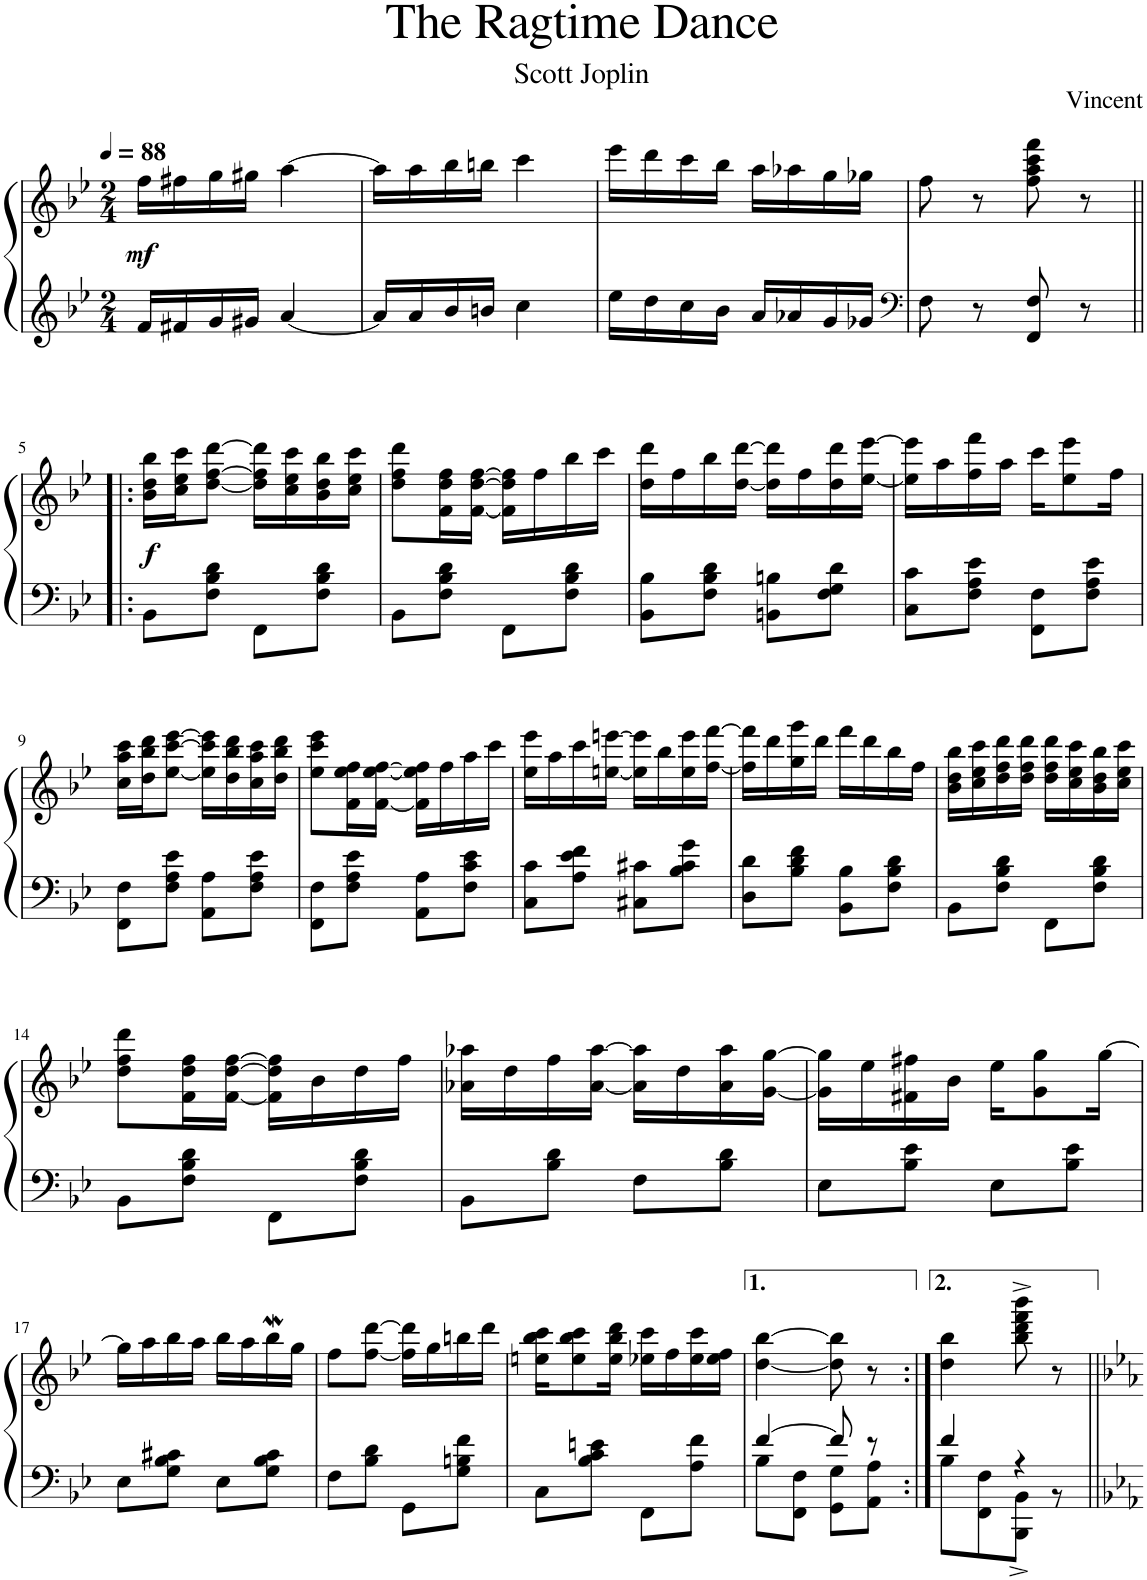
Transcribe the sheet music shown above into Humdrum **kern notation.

**kern	**kern	**dynam
*part1	*part1	*part1
*staff2	*staff1	*staff1/2
*I"Grand Piano	*	*
*I'Pno.	*	*
*clefG2	*clefG2	*
*k[b-e-]	*k[b-e-]	*
*M2/4	*M2/4	*
*MM88	*MM88	*
=1	=1	=1
!	!	!LO:DY:b
16f/LL	16ff\LL	mf
16f#X/	16ff#X\	.
16g/	16gg\	.
16g#X/JJ	16gg#X\JJ	.
[4a/	[4aa\	.
=2	=2	=2
16a/LL]	16aa\LL]	.
16a/	16aa\	.
16b-/	16bb-\	.
16bn/JJ	16bbn\JJ	.
4cc\	4ccc\	.
=3	=3	=3
16ee-\LL	16eee-\LL	.
16dd\	16ddd\	.
16cc\	16ccc\	.
16b-\JJ	16bb-\JJ	.
16a/LL	16aa\LL	.
16a-X/	16aa-X\	.
16g/	16gg\	.
16g-X/JJ	16gg-X\JJ	.
=4	=4	=4
*clefF4	*	*
8F\	8ff\	.
8r	8r	.
8FF/ 8F/	8ff\ 8aa\ 8ccc\ 8fff\	.
8r	8r	.
!!LO:LB:g=z
=5!|:	=5!|:	=5!|:
!	!	!LO:DY:b
8BB-\L	16b-\ 16dd\ 16bb-\LL	f
.	16cc\ 16ee-\ 16ccc\J	.
8F\ 8B-\ 8d\J	[8dd\ [8ff\ [8ddd\J	.
8FF\L	16dd\] 16ff\] 16ddd\]LL	.
.	16cc\ 16ee-\ 16ccc\	.
8F\ 8B-\ 8d\J	16b-\ 16dd\ 16bb-\	.
.	16cc\ 16ee-\ 16ccc\JJ	.
=6	=6	=6
8BB-\L	8dd\ 8ff\ 8ddd\L	.
8F\ 8B-\ 8d\J	16f\ 16dd\ 16ff\L	.
.	[16f\ [16dd\ [16ff\JJ	.
8FF\L	16f\] 16dd\] 16ff\]LL	.
.	16ff\	.
8F\ 8B-\ 8d\J	16bb-\	.
.	16ccc\JJ	.
=7	=7	=7
8BB-\ 8B-\L	16dd\ 16ddd\LL	.
.	16ff\	.
8F\ 8B-\ 8d\J	16bb-\	.
.	[16dd\ [16ddd\JJ	.
8BBn\ 8Bn\L	16dd\] 16ddd\]LL	.
.	16ff\	.
8F\ 8G\ 8d\J	16dd\ 16ddd\	.
.	[16ee-\ [16eee-\JJ	.
=8	=8	=8
8C\ 8c\L	16ee-\] 16eee-\]LL	.
.	16aa\	.
8F\ 8A\ 8e-\J	16ff\ 16fff\	.
.	16aa\JJ	.
8FF\ 8F\L	16ccc\KL	.
.	8ee-\ 8eee-\	.
8F\ 8A\ 8e-\J	.	.
.	16ff\Jk	.
!!LO:LB:g=z
=9	=9	=9
8FF\ 8F\L	16cc\ 16aa\ 16ccc\LL	.
.	16dd\ 16bb-\ 16ddd\J	.
8F\ 8A\ 8e-\J	[8ee-\ [8ccc\ [8eee-\J	.
8AA\ 8A\L	16ee-\] 16ccc\] 16eee-\]LL	.
.	16dd\ 16bb-\ 16ddd\	.
8F\ 8A\ 8e-\J	16cc\ 16aa\ 16ccc\	.
.	16dd\ 16bb-\ 16ddd\JJ	.
=10	=10	=10
8FF\ 8F\L	8ee-\ 8ccc\ 8eee-\L	.
8F\ 8A\ 8e-\J	16f\ 16ee-\ 16ff\L	.
.	[16f\ [16ee-\ [16ff\JJ	.
8AA\ 8A\L	16f\] 16ee-\] 16ff\]LL	.
.	16ff\	.
8F\ 8c\ 8e-\J	16aa\	.
.	16ccc\JJ	.
=11	=11	=11
8C\ 8c\L	16ee-\ 16eee-\LL	.
.	16aa\	.
8A\ 8e-\ 8f\J	16ccc\	.
.	[16een\ [16eeen\JJ	.
8C#X\ 8c#X\L	16ee\] 16eee\]LL	.
.	16bb-\	.
8B-\ 8c#\ 8g\J	16ee\ 16eee\	.
.	[16ff\ [16fff\JJ	.
=12	=12	=12
8D\ 8d\L	16ff\] 16fff\]LL	.
.	16ddd\	.
8B-\ 8d\ 8f\J	16gg\ 16ggg\	.
.	16ddd\JJ	.
8BB-\ 8B-\L	16fff\LL	.
.	16ddd\	.
8F\ 8B-\ 8d\J	16bb-\	.
.	16ff\JJ	.
=13	=13	=13
8BB-\L	16b-\ 16dd\ 16bb-\LL	.
.	16cc\ 16ee-\ 16ccc\	.
8F\ 8B-\ 8d\J	16dd\ 16ff\ 16ddd\	.
.	16dd\ 16ff\ 16ddd\JJ	.
8FF\L	16dd\ 16ff\ 16ddd\LL	.
.	16cc\ 16ee-\ 16ccc\	.
8F\ 8B-\ 8d\J	16b-\ 16dd\ 16bb-\	.
.	16cc\ 16ee-\ 16ccc\JJ	.
!!LO:LB:g=z
=14	=14	=14
8BB-\L	8dd\ 8ff\ 8ddd\L	.
8F\ 8B-\ 8d\J	16f\ 16dd\ 16ff\L	.
.	[16f\ [16dd\ [16ff\JJ	.
8FF\L	16f\] 16dd\] 16ff\]LL	.
.	16b-\	.
8F\ 8B-\ 8d\J	16dd\	.
.	16ff\JJ	.
=15	=15	=15
8BB-\L	16a-X\ 16aa-X\LL	.
.	16dd\	.
8B-\ 8d\J	16ff\	.
.	[16a-\ [16aa-\JJ	.
8F\L	16a-\] 16aa-\]LL	.
.	16dd\	.
8B-\ 8d\J	16a-\ 16aa-\	.
.	[16g\ [16gg\JJ	.
=16	=16	=16
8E-\L	16g\] 16gg\]LL	.
.	16ee-\	.
8B-\ 8e-\J	16f#X\ 16ff#X\	.
.	16b-\JJ	.
8E-\L	16ee-\KL	.
.	8g\ 8gg\	.
8B-\ 8e-\J	.	.
.	[16gg\Jk	.
!!LO:LB:g=z
=17	=17	=17
8E-\L	16gg\LL]	.
.	16aa\	.
8G\ 8B-\ 8c#X\J	16bb-\	.
.	16aa\JJ	.
8E-\L	16bb-\LL	.
.	16aa\	.
8G\ 8B-\ 8c#\J	16bb-w\	.
.	16gg\JJ	.
=18	=18	=18
8F\L	8ff\L	.
8B-\ 8d\J	[8ff\ [8ddd\J	.
8GG\L	16ff\] 16ddd\]LL	.
.	16gg\	.
8G\ 8Bn\ 8f\J	16bbn\	.
.	16ddd\JJ	.
=19	=19	=19
8C\L	16een\ 16bb-\ 16ccc\KL	.
.	8ee\ 8bb-\ 8ccc\	.
8B-\ 8c\ 8en\J	.	.
.	16ee\ 16bb-\ 16ddd\Jk	.
8FF\L	16ee-X\ 16ccc\LL	.
.	16ff\	.
8A\ 8f\J	16ee-\ 16ccc\	.
.	16ee-\ 16ff\JJ	.
=20	=20	=20
*^	*	*
[4f/	8B-\L	[4dd\ [4bb-\	.
.	8FF\ 8F\J	.	.
8f/]	8GG\ 8G\L	8dd\] 8bb-\]	.
8r	8AA\ 8A\J	8r	.
=21:|!	=21:|!	=21:|!	=21:|!
4f/	8B-\L	4dd\ 4bb-\	.
.	8FF\ 8F\	.	.
4r	8BBB-\^ 8BB-\^J	8bb-\^ 8ddd\^ 8fff\^ 8bbb-\^	.
.	8r	8r	.
*v	*v	*	*
=||	=||	=||
*-	*-	*-
